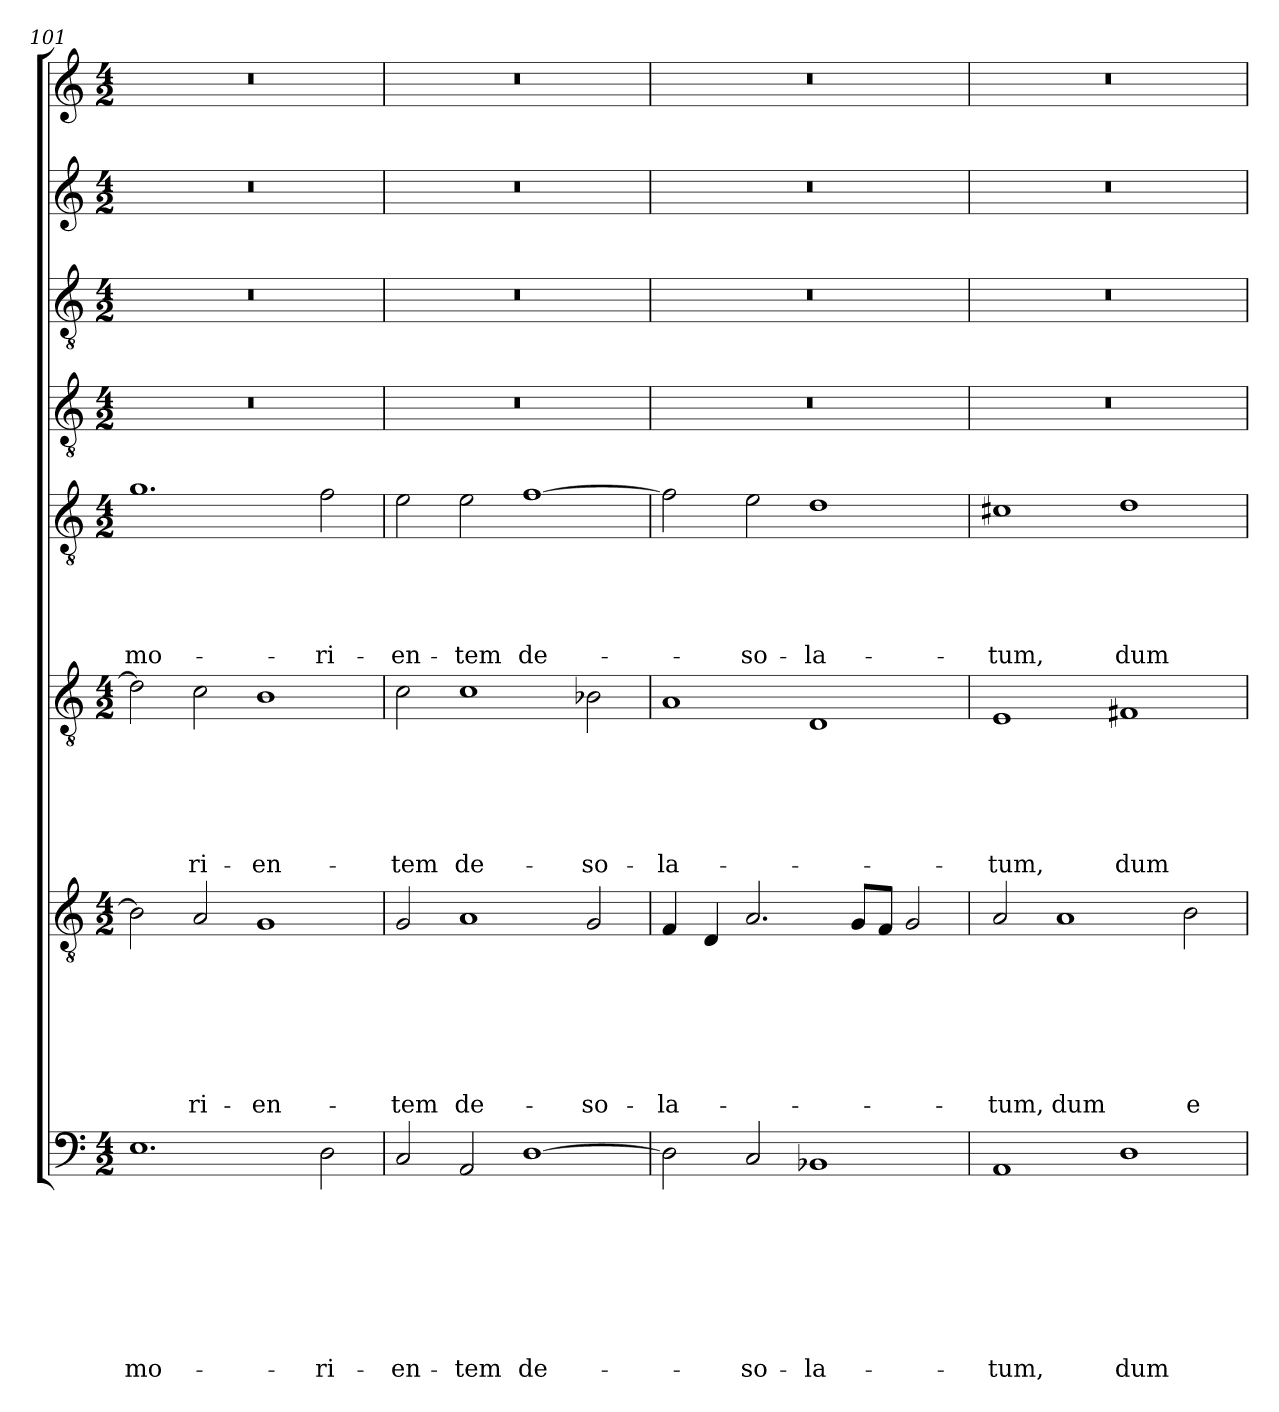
**kern	**text	**text	**text	**text	**text	**text	**text	**text	**kern	**text	**text	**text	**text	**text	**text	**text	**kern	**text	**text	**text	**text	**text	**text	**kern	**text	**text	**text	**text	**text	**kern	**kern	**kern	**kern
*part8	*part8	*part8	*part8	*part8	*part8	*part8	*part8	*part8	*part7	*part7	*part7	*part7	*part7	*part7	*part7	*part7	*part6	*part6	*part6	*part6	*part6	*part6	*part6	*part5	*part5	*part5	*part5	*part5	*part5	*part4	*part3	*part2	*part1
*staff8	*staff8	*staff8	*staff8	*staff8	*staff8	*staff8	*staff8	*staff8	*staff7	*staff7	*staff7	*staff7	*staff7	*staff7	*staff7	*staff7	*staff6	*staff6	*staff6	*staff6	*staff6	*staff6	*staff6	*staff5	*staff5	*staff5	*staff5	*staff5	*staff5	*staff4	*staff3	*staff2	*staff1
*clefF4	*	*	*	*	*	*	*	*	*clefGv2	*	*	*	*	*	*	*	*clefGv2	*	*	*	*	*	*	*clefGv2	*	*	*	*	*	*clefGv2	*clefGv2	*clefG2	*clefG2
*k[]	*	*	*	*	*	*	*	*	*k[]	*	*	*	*	*	*	*	*k[]	*	*	*	*	*	*	*k[]	*	*	*	*	*	*k[]	*k[]	*k[]	*k[]
*a:	*	*	*	*	*	*	*	*	*a:	*	*	*	*	*	*	*	*a:	*	*	*	*	*	*	*a:	*	*	*	*	*	*a:	*a:	*a:	*a:
*M4/2	*	*	*	*	*	*	*	*	*M4/2	*	*	*	*	*	*	*	*M4/2	*	*	*	*	*	*	*M4/2	*	*	*	*	*	*M4/2	*M4/2	*M4/2	*M4/2
=101	=101	=101	=101	=101	=101	=101	=101	=101	=101	=101	=101	=101	=101	=101	=101	=101	=101	=101	=101	=101	=101	=101	=101	=101	=101	=101	=101	=101	=101	=101	=101	=101	=101
!	!	!	!	!	!	!	!	!LO:LY:b	!	!	!	!	!	!	!	!	!	!	!	!	!	!	!	!	!	!	!	!	!LO:LY:b	!	!	!	!
1.E	.	.	.	.	.	.	.	mo-	2B\]	.	.	.	.	.	.	.	2d\]	.	.	.	.	.	.	1.g	.	.	.	.	mo-	0r	0r	0r	0r
!	!	!	!	!	!	!	!	!	!	!	!	!	!	!	!	!LO:LY:b	!	!	!	!	!	!	!LO:LY:b	!	!	!	!	!	!	!	!	!	!
.	.	.	.	.	.	.	.	.	2A/	.	.	.	.	.	.	-ri-	2c\	.	.	.	.	.	-ri-	.	.	.	.	.	.	.	.	.	.
!	!	!	!	!	!	!	!	!	!	!	!	!	!	!	!	!LO:LY:b	!	!	!	!	!	!	!LO:LY:b	!	!	!	!	!	!	!	!	!	!
.	.	.	.	.	.	.	.	.	1G	.	.	.	.	.	.	-en-	1B	.	.	.	.	.	-en-	.	.	.	.	.	.	.	.	.	.
!	!	!	!	!	!	!	!	!LO:LY:b	!	!	!	!	!	!	!	!	!	!	!	!	!	!	!	!	!	!	!	!	!LO:LY:b	!	!	!	!
2D\	.	.	.	.	.	.	.	-ri-	.	.	.	.	.	.	.	.	.	.	.	.	.	.	.	2f\	.	.	.	.	-ri-	.	.	.	.
=102	=102	=102	=102	=102	=102	=102	=102	=102	=102	=102	=102	=102	=102	=102	=102	=102	=102	=102	=102	=102	=102	=102	=102	=102	=102	=102	=102	=102	=102	=102	=102	=102	=102
!	!	!	!	!	!	!	!	!LO:LY:b	!	!	!	!	!	!	!	!LO:LY:b	!	!	!	!	!	!	!LO:LY:b	!	!	!	!	!	!LO:LY:b	!	!	!	!
2C/	.	.	.	.	.	.	.	-en-	2G/	.	.	.	.	.	.	-tem	2c\	.	.	.	.	.	-tem	2e\	.	.	.	.	-en-	0r	0r	0r	0r
!	!	!	!	!	!	!	!	!LO:LY:b	!	!	!	!	!	!	!	!LO:LY:b	!	!	!	!	!	!	!LO:LY:b	!	!	!	!	!	!LO:LY:b	!	!	!	!
2AA/	.	.	.	.	.	.	.	-tem	1A	.	.	.	.	.	.	de-	1c	.	.	.	.	.	de-	2e\	.	.	.	.	-tem	.	.	.	.
!	!	!	!	!	!	!	!	!LO:LY:b	!	!	!	!	!	!	!	!	!	!	!	!	!	!	!	!	!	!	!	!	!LO:LY:b	!	!	!	!
[1D	.	.	.	.	.	.	.	de-	.	.	.	.	.	.	.	.	.	.	.	.	.	.	.	[1f	.	.	.	.	de-	.	.	.	.
!	!	!	!	!	!	!	!	!	!	!	!	!	!	!	!	!LO:LY:b	!	!	!	!	!	!	!LO:LY:b	!	!	!	!	!	!	!	!	!	!
.	.	.	.	.	.	.	.	.	2G/	.	.	.	.	.	.	-so-	2B-X\	.	.	.	.	.	-so-	.	.	.	.	.	.	.	.	.	.
!!LO:LB:g=z
=103	=103	=103	=103	=103	=103	=103	=103	=103	=103	=103	=103	=103	=103	=103	=103	=103	=103	=103	=103	=103	=103	=103	=103	=103	=103	=103	=103	=103	=103	=103	=103	=103	=103
!	!	!	!	!	!	!	!	!	!	!	!	!	!	!	!	!LO:LY:b	!	!	!	!	!	!	!LO:LY:b	!	!	!	!	!	!	!	!	!	!
2D\]	.	.	.	.	.	.	.	.	4F/	.	.	.	.	.	.	-la-	1A	.	.	.	.	.	-la-	2f\]	.	.	.	.	.	0r	0r	0r	0r
.	.	.	.	.	.	.	.	.	4D/	.	.	.	.	.	.	.	.	.	.	.	.	.	.	.	.	.	.	.	.	.	.	.	.
!	!	!	!	!	!	!	!	!LO:LY:b	!	!	!	!	!	!	!	!	!	!	!	!	!	!	!	!	!	!	!	!	!LO:LY:b	!	!	!	!
2C/	.	.	.	.	.	.	.	-so-	2.A/	.	.	.	.	.	.	.	.	.	.	.	.	.	.	2e\	.	.	.	.	-so-	.	.	.	.
!	!	!	!	!	!	!	!	!LO:LY:b	!	!	!	!	!	!	!	!	!	!	!	!	!	!	!	!	!	!	!	!	!LO:LY:b	!	!	!	!
1BB-X	.	.	.	.	.	.	.	-la-	.	.	.	.	.	.	.	.	1D	.	.	.	.	.	.	1d	.	.	.	.	-la-	.	.	.	.
.	.	.	.	.	.	.	.	.	8G/L	.	.	.	.	.	.	.	.	.	.	.	.	.	.	.	.	.	.	.	.	.	.	.	.
.	.	.	.	.	.	.	.	.	8F/J	.	.	.	.	.	.	.	.	.	.	.	.	.	.	.	.	.	.	.	.	.	.	.	.
.	.	.	.	.	.	.	.	.	2G/	.	.	.	.	.	.	.	.	.	.	.	.	.	.	.	.	.	.	.	.	.	.	.	.
=104	=104	=104	=104	=104	=104	=104	=104	=104	=104	=104	=104	=104	=104	=104	=104	=104	=104	=104	=104	=104	=104	=104	=104	=104	=104	=104	=104	=104	=104	=104	=104	=104	=104
!	!	!	!	!	!	!	!	!LO:LY:b	!	!	!	!	!	!	!	!LO:LY:b	!	!	!	!	!	!	!LO:LY:b	!	!	!	!	!	!LO:LY:b	!	!	!	!
1AA	.	.	.	.	.	.	.	-tum,	2A/	.	.	.	.	.	.	-tum,	1E	.	.	.	.	.	-tum,	1c#X	.	.	.	.	-tum,	0r	0r	0r	0r
!	!	!	!	!	!	!	!	!	!	!	!	!	!	!	!	!LO:LY:b	!	!	!	!	!	!	!	!	!	!	!	!	!	!	!	!	!
.	.	.	.	.	.	.	.	.	1A	.	.	.	.	.	.	dum	.	.	.	.	.	.	.	.	.	.	.	.	.	.	.	.	.
!	!	!	!	!	!	!	!	!LO:LY:b	!	!	!	!	!	!	!	!	!	!	!	!	!	!	!LO:LY:b	!	!	!	!	!	!LO:LY:b	!	!	!	!
1D	.	.	.	.	.	.	.	dum	.	.	.	.	.	.	.	.	1F#X	.	.	.	.	.	dum	1d	.	.	.	.	dum	.	.	.	.
!	!	!	!	!	!	!	!	!	!	!	!	!	!	!	!	!LO:LY:b	!	!	!	!	!	!	!	!	!	!	!	!	!	!	!	!	!
.	.	.	.	.	.	.	.	.	2B\	.	.	.	.	.	.	e-	.	.	.	.	.	.	.	.	.	.	.	.	.	.	.	.	.
=	=	=	=	=	=	=	=	=	=	=	=	=	=	=	=	=	=	=	=	=	=	=	=	=	=	=	=	=	=	=	=	=	=
*-	*-	*-	*-	*-	*-	*-	*-	*-	*-	*-	*-	*-	*-	*-	*-	*-	*-	*-	*-	*-	*-	*-	*-	*-	*-	*-	*-	*-	*-	*-	*-	*-	*-
